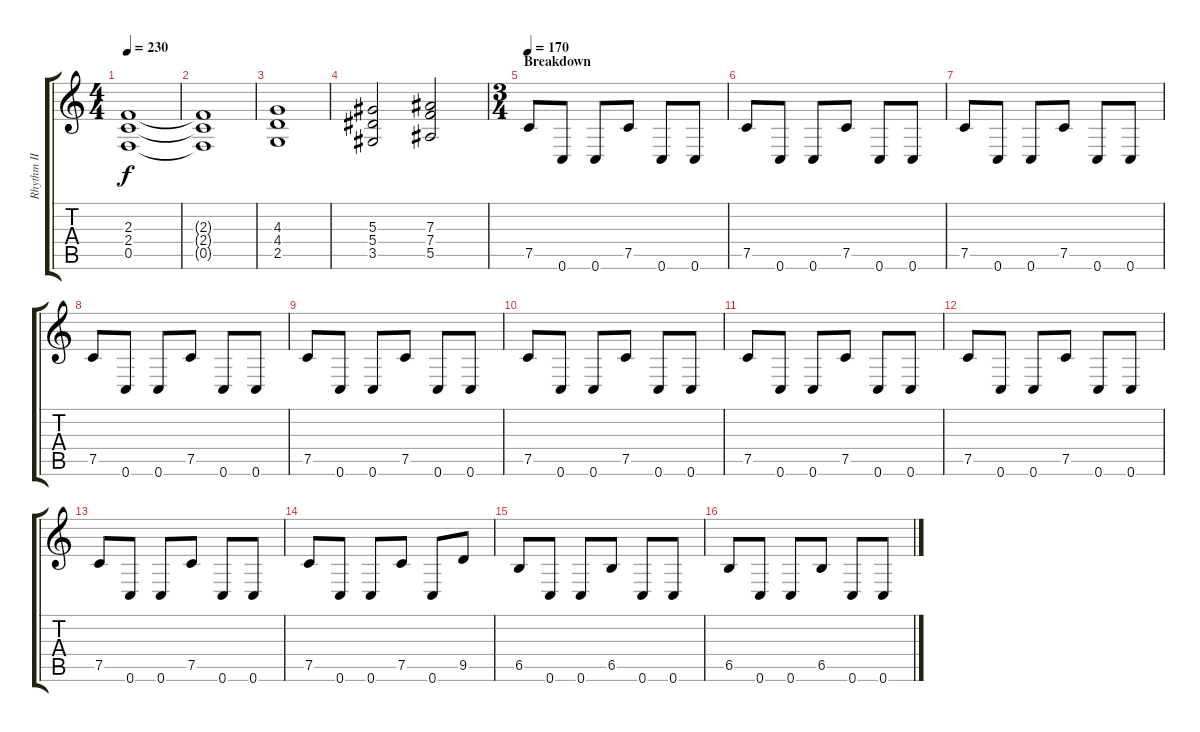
\track ("Rhythm II" "Rhythm II") {instrument distortionguitar}
\staff {score tabs}
\tuning (C4 G3 Eb3 Bb2 F2 C2) {hide}
\ts (4 4)
\tempo 230
\clef g2
\ks c
(2.3 2.4 0.5).1{dy f} |
(2.3{t} 2.4{t} 0.5{t}).1 |
(4.3 4.4 2.5).1 |
(5.3 5.4 3.5).2 (7.3 7.4 5.5).2 |
\ts (3 4)
\section ("" "Breakdown")
\tempo 170
7.5.8 0.6.8 0.6.8 7.5.8 0.6.8 0.6.8 |
7.5.8 0.6.8 0.6.8 7.5.8 0.6.8 0.6.8 |
7.5.8 0.6.8 0.6.8 7.5.8 0.6.8 0.6.8 |
7.5.8 0.6.8 0.6.8 7.5.8 0.6.8 0.6.8 |
7.5.8 0.6.8 0.6.8 7.5.8 0.6.8 0.6.8 |
7.5.8 0.6.8 0.6.8 7.5.8 0.6.8 0.6.8 |
7.5.8 0.6.8 0.6.8 7.5.8 0.6.8 0.6.8 |
7.5.8 0.6.8 0.6.8 7.5.8 0.6.8 0.6.8 |
7.5.8 0.6.8 0.6.8 7.5.8 0.6.8 0.6.8 |
7.5.8 0.6.8 0.6.8 7.5.8 0.6.8 9.5.8 |
6.5.8 0.6.8 0.6.8 6.5.8 0.6.8 0.6.8 |
6.5.8 0.6.8 0.6.8 6.5.8 0.6.8 0.6.8
